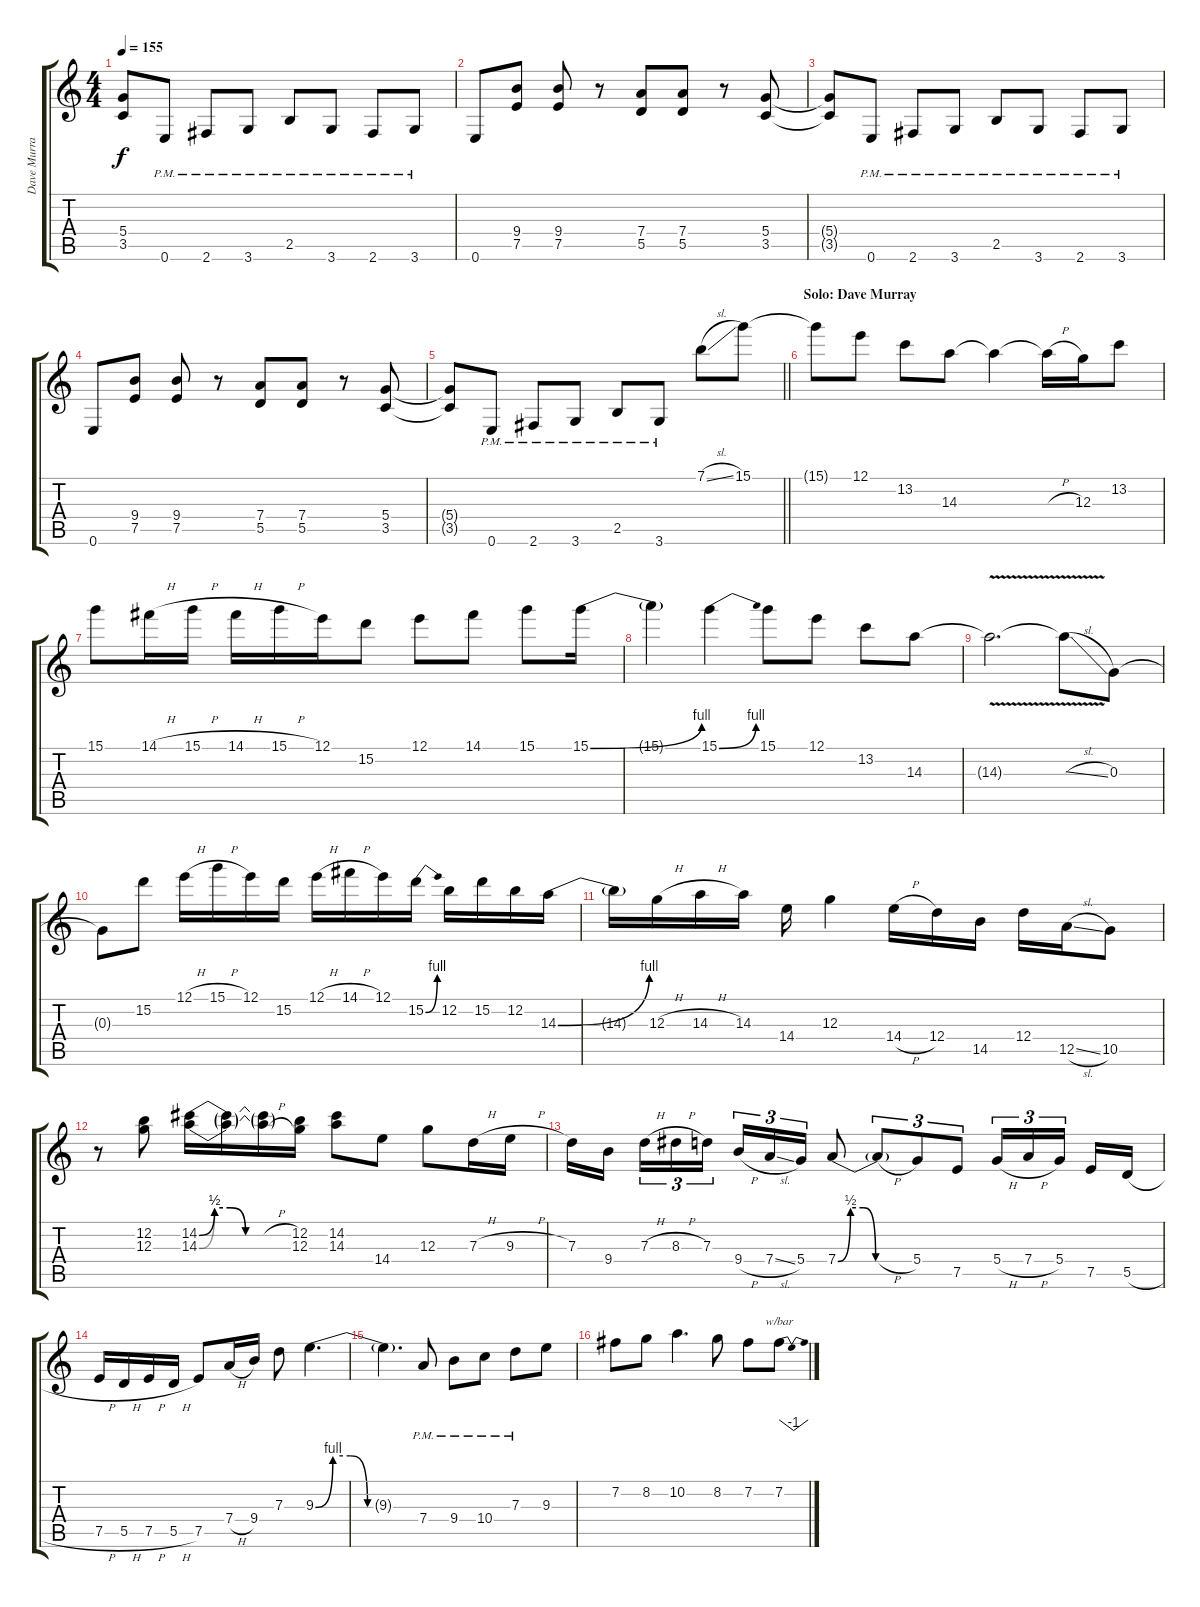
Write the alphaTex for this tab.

\track ("Dave Murray" "Dave Murra") {instrument overdrivenguitar}
\staff {score tabs}
\tuning (E4 B3 G3 D3 A2 E2) {hide}
\ts (4 4)
\tempo 155
\clef g2
\ks c
(5.4{t} 3.5{t}).8{dy f} 0.6{pm}.8 2.6{pm}.8 3.6{pm}.8 2.5{pm}.8 3.6{pm}.8 2.6{pm}.8 3.6{pm}.8 |
0.6.8 (9.4 7.5).8 (9.4 7.5).8 r.8 (7.4 5.5).8 (7.4 5.5).8 r.8 (5.4 3.5).8 |
(5.4{t} 3.5{t}).8 0.6{pm}.8 2.6{pm}.8 3.6{pm}.8 2.5{pm}.8 3.6{pm}.8 2.6{pm}.8 3.6{pm}.8 |
0.6.8 (9.4 7.5).8 (9.4 7.5).8 r.8 (7.4 5.5).8 (7.4 5.5).8 r.8 (5.4 3.5).8 |
\barLineRight lightlight
(5.4{t} 3.5{t}).8 0.6{pm}.8 2.6{pm}.8 3.6{pm}.8 2.5{pm}.8 3.6{pm}.8 7.1{sl}.8{instrument overdrivenguitar} 15.1.8 |
\section ("" "Solo: Dave Murray")
15.1{t}.8 12.1.8 13.2.8 14.3.8 14.3{t}.4 14.3{h t}.16 12.3.16 13.2.8 |
15.1.8 14.1{h}.16 15.1{h}.16 14.1{h}.16 15.1{h}.16 12.1.16 15.2.8 12.1.8 14.1.8 15.1.8 15.1{be (bend 0 0 60 4)}.16 |
15.1{t}.4 15.1{be (bend 0 0 60 4)}.4 15.1.8 12.1.8 13.2.8 14.3.8 |
14.3{v t}.2{d} 14.3{sl t}.8 0.3.8 |
0.3{t}.8 15.2.8 12.1{h}.16 15.1{h}.16 12.1.16 15.2.16 12.1{h}.16 14.1{h}.16 12.1.16 15.2{be (bend 0 0 60 4)}.16 12.2.16 15.2.16 12.2.16 14.3{be (bend 0 0 60 4)}.16 |
14.3{t}.16 12.3{h}.16 14.3{h}.16 14.3.16 14.4.16 12.3.4 14.4{h}.16 12.4.16 14.5.16 12.4.16 12.5{sl}.16 10.5.8 |
r.8 (12.2 12.3).8 (14.2{be (custom 0 0 10 2 20 2 30 0 60 0)} 14.3{be (custom 0 0 10 2 20 2 30 0 60 0)}).16 (14.2{t} 14.3{t}).16 (14.2{h t} 14.3{h t}).16 (12.2 12.3).16 (14.2 14.3).8 14.4.8 12.3.8 7.3{h}.16 9.3{h}.16 |
7.3.16 9.4.16{beam splitsecondary} 7.3{h}.16{tu (3 2)} 8.3{h}.16{tu (3 2)} 7.3.16{tu (3 2)} 9.4{h}.16{tu (3 2)} 7.4{sl}.16{tu (3 2)} 5.4.16{tu (3 2)} 7.4{be (custom 0 0 10 2 20 2 30 0 60 0)}.8 7.4{h t}.8{tu (3 2)} 5.4.8{tu (3 2)} 7.5.8{tu (3 2)} 5.4{h}.16{tu (3 2)} 7.4{h}.16{tu (3 2)} 5.4.16{tu (3 2) beam splitsecondary} 7.5.16 5.5{h}.16 |
7.5{h}.16 5.5{h}.16 7.5{h}.16 5.5{h}.16 7.5.8 7.4{h}.16 9.4.16 7.3.8 9.3{be (custom 0 0 10 4 20 4 30 0 60 0)}.4{d} |
9.3{t}.4{d} 7.4{pm}.8 9.4{pm}.8 10.4{pm}.8 7.3{pm}.8 9.3.8 |
7.2.8 8.2.8 10.2.4{d} 8.2.8 7.2.8 7.2.8{tbe (dip default 0 0 30 -4 60 0)}
